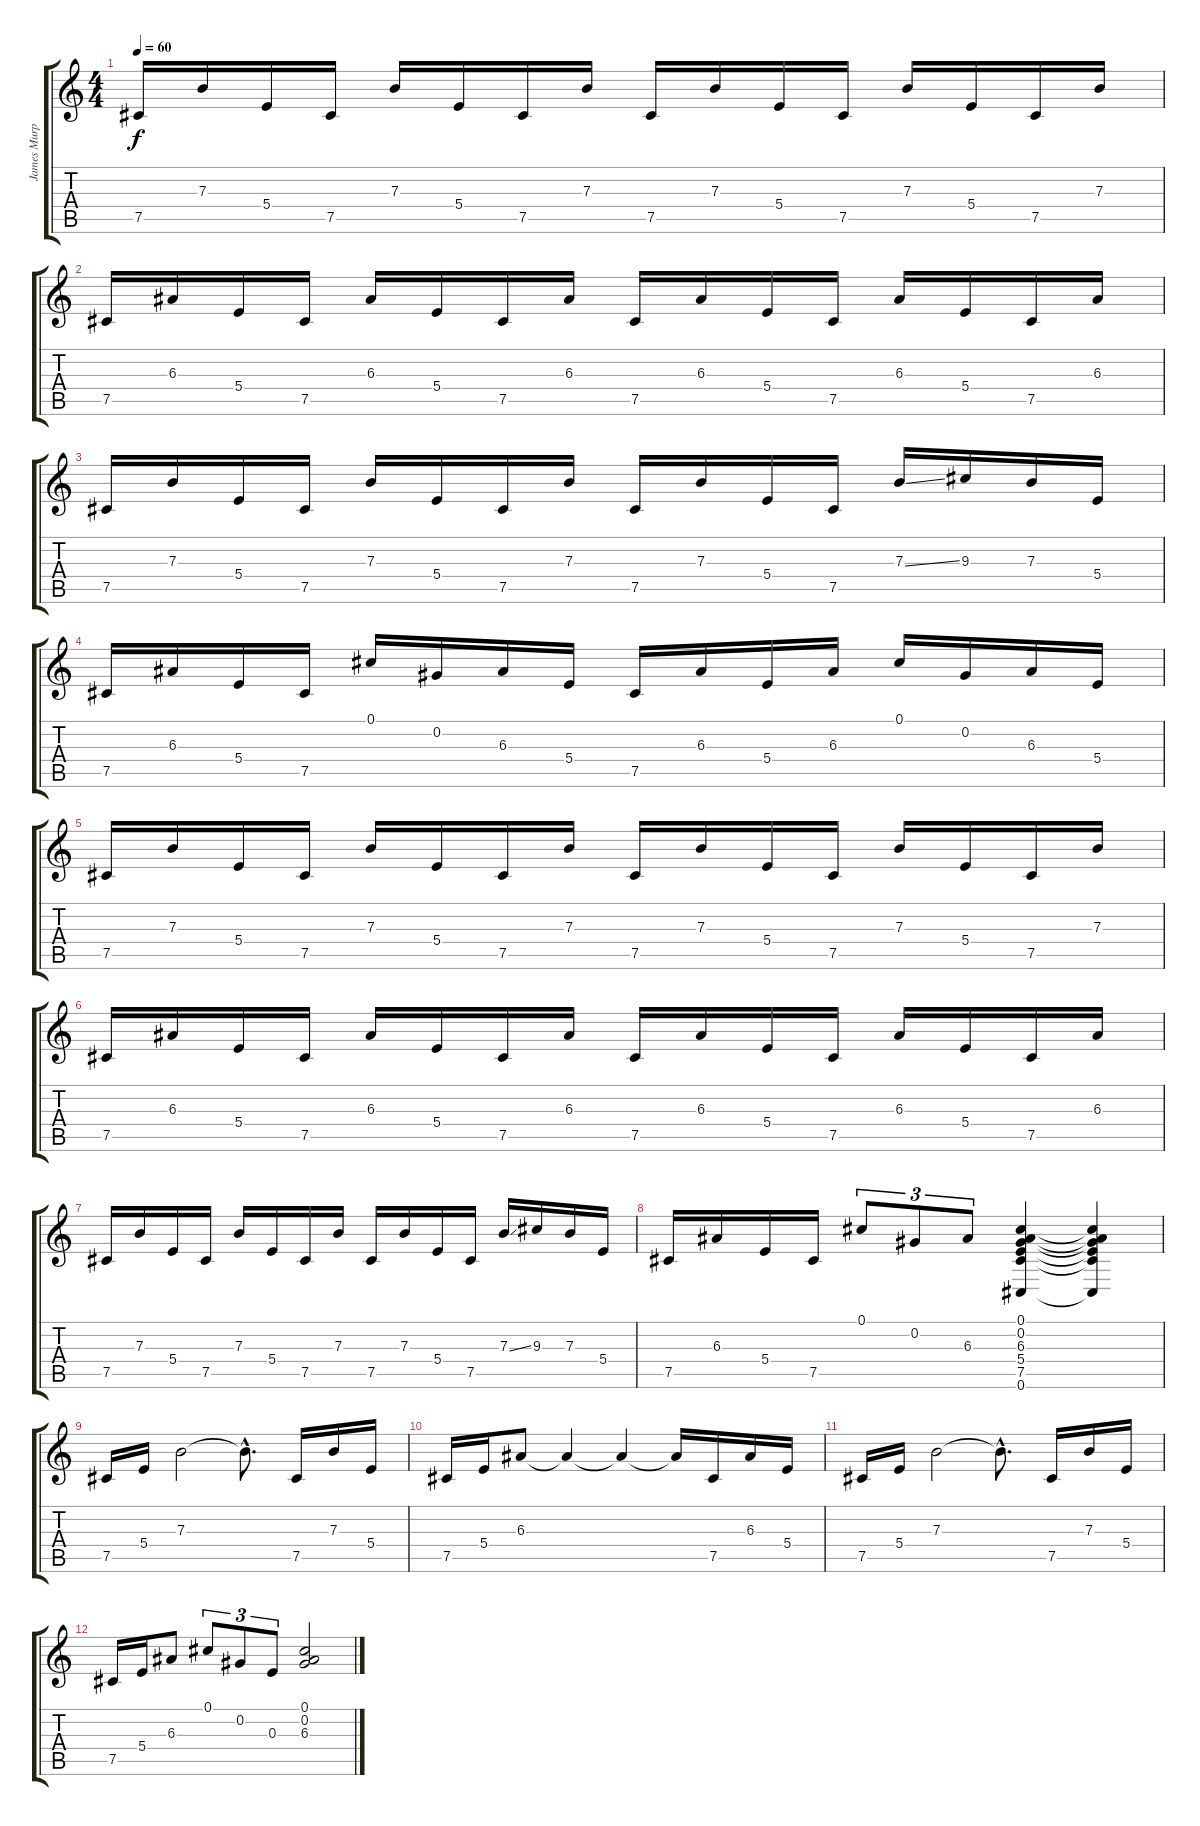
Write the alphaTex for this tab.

\track ("James Murphy" "James Murp") {instrument electricguitarjazz}
\staff {score tabs}
\tuning (Db4 Ab3 E3 B2 Gb2 Db2) {hide}
\ts (4 4)
\tempo 60
\clef g2
\ks c
7.5.16{dy f} 7.3.16 5.4.16 7.5.16 7.3.16 5.4.16 7.5.16 7.3.16 7.5.16 7.3.16 5.4.16 7.5.16 7.3.16 5.4.16 7.5.16 7.3.16 |
7.5.16 6.3.16 5.4.16 7.5.16 6.3.16 5.4.16 7.5.16 6.3.16 7.5.16 6.3.16 5.4.16 7.5.16 6.3.16 5.4.16 7.5.16 6.3.16 |
7.5.16 7.3.16 5.4.16 7.5.16 7.3.16 5.4.16 7.5.16 7.3.16 7.5.16 7.3.16 5.4.16 7.5.16 7.3{ss}.16 9.3.16 7.3.16 5.4.16 |
7.5.16 6.3.16 5.4.16 7.5.16 0.1.16 0.2.16 6.3.16 5.4.16 7.5.16 6.3.16 5.4.16 6.3.16 0.1.16 0.2.16 6.3.16 5.4.16 |
7.5.16 7.3.16 5.4.16 7.5.16 7.3.16 5.4.16 7.5.16 7.3.16 7.5.16 7.3.16 5.4.16 7.5.16 7.3.16 5.4.16 7.5.16 7.3.16 |
7.5.16 6.3.16 5.4.16 7.5.16 6.3.16 5.4.16 7.5.16 6.3.16 7.5.16 6.3.16 5.4.16 7.5.16 6.3.16 5.4.16 7.5.16 6.3.16 |
7.5.16 7.3.16 5.4.16 7.5.16 7.3.16 5.4.16 7.5.16 7.3.16 7.5.16 7.3.16 5.4.16 7.5.16 7.3{ss}.16 9.3.16 7.3.16 5.4.16 |
7.5.16 6.3.16 5.4.16 7.5.16 0.1.8{tu (3 2)} 0.2.8{tu (3 2)} 6.3.8{tu (3 2)} (0.1 0.2 6.3 5.4 7.5 0.6).4 (0.1{t} 0.2{t} 6.3{t} 5.4{t} 7.5{t} 0.6{t}).4 |
7.5.16 5.4.16 7.3.2 7.3{hac t}.8{d} 7.5.16 7.3.16 5.4.16 |
7.5.16 5.4.16 6.3.8 6.3{t}.4 6.3{t}.4 6.3{t}.16 7.5.16 6.3.16 5.4.16 |
7.5.16 5.4.16 7.3.2 7.3{hac t}.8{d} 7.5.16 7.3.16 5.4.16 |
7.5.16 5.4.16 6.3.8 0.1.8{tu (3 2)} 0.2.8{tu (3 2)} 0.3.8{tu (3 2)} (0.1 0.2 6.3).2
